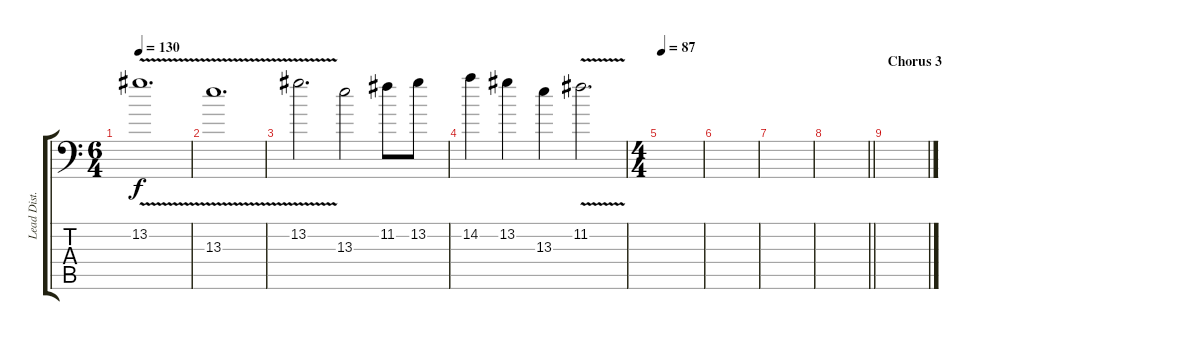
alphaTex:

\track ("Lead Dist. Guitar 1" "Lead Dist.") {instrument overdrivenguitar}
\staff {score tabs}
\tuning (C4 G3 Eb3 Bb2 F2 Bb1) {hide}
\ts (6 4)
\tempo 130
\clef f4
\ks c
13.2{v}.1{d dy f} |
13.3{v}.1{d} |
13.2{v}.2{d} 13.3.2 11.2.8{beam merge} 13.2.8 |
14.2.4 13.2.4 13.3.4 11.2{v}.2{d} |
\ts (4 4)
\tempo 87
|
|
|
\barLineRight lightlight
|
\section ("" "Chorus 3")
